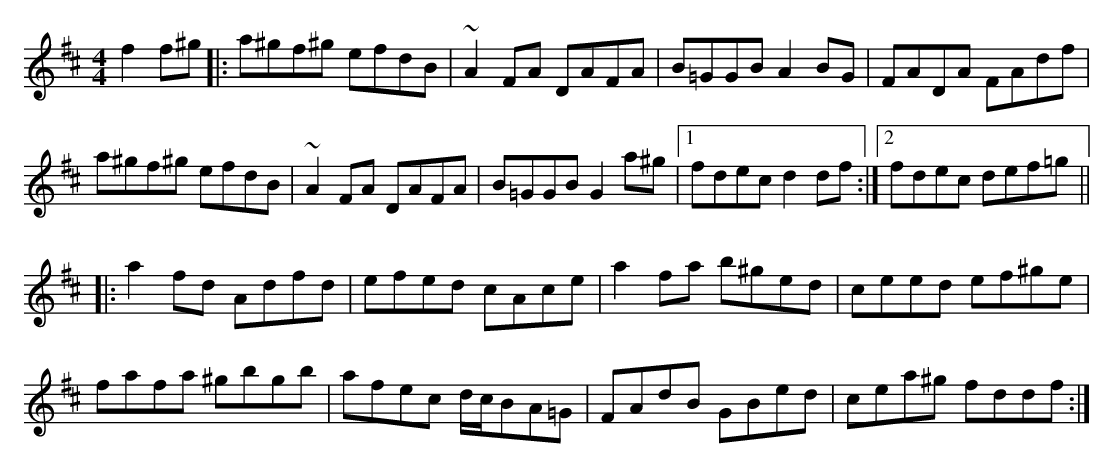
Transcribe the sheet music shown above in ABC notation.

X:1
M:4/4
K:D
f2f^g|:a^gf^g efdB|~A2FA DAFA|B=GGB A2BG|FADA FAdf|
a^gf^g efdB|~A2FA DAFA|B=GGB G2a^g|1 fdec d2df:|2 fdec def=g||
|:a2fd Adfd|efed cAce|a2fa b^ged|ceed ef^ge|
fafa ^gbgb|afec d/c/BA=G|FAdB GBed|cea^g fddf:|
